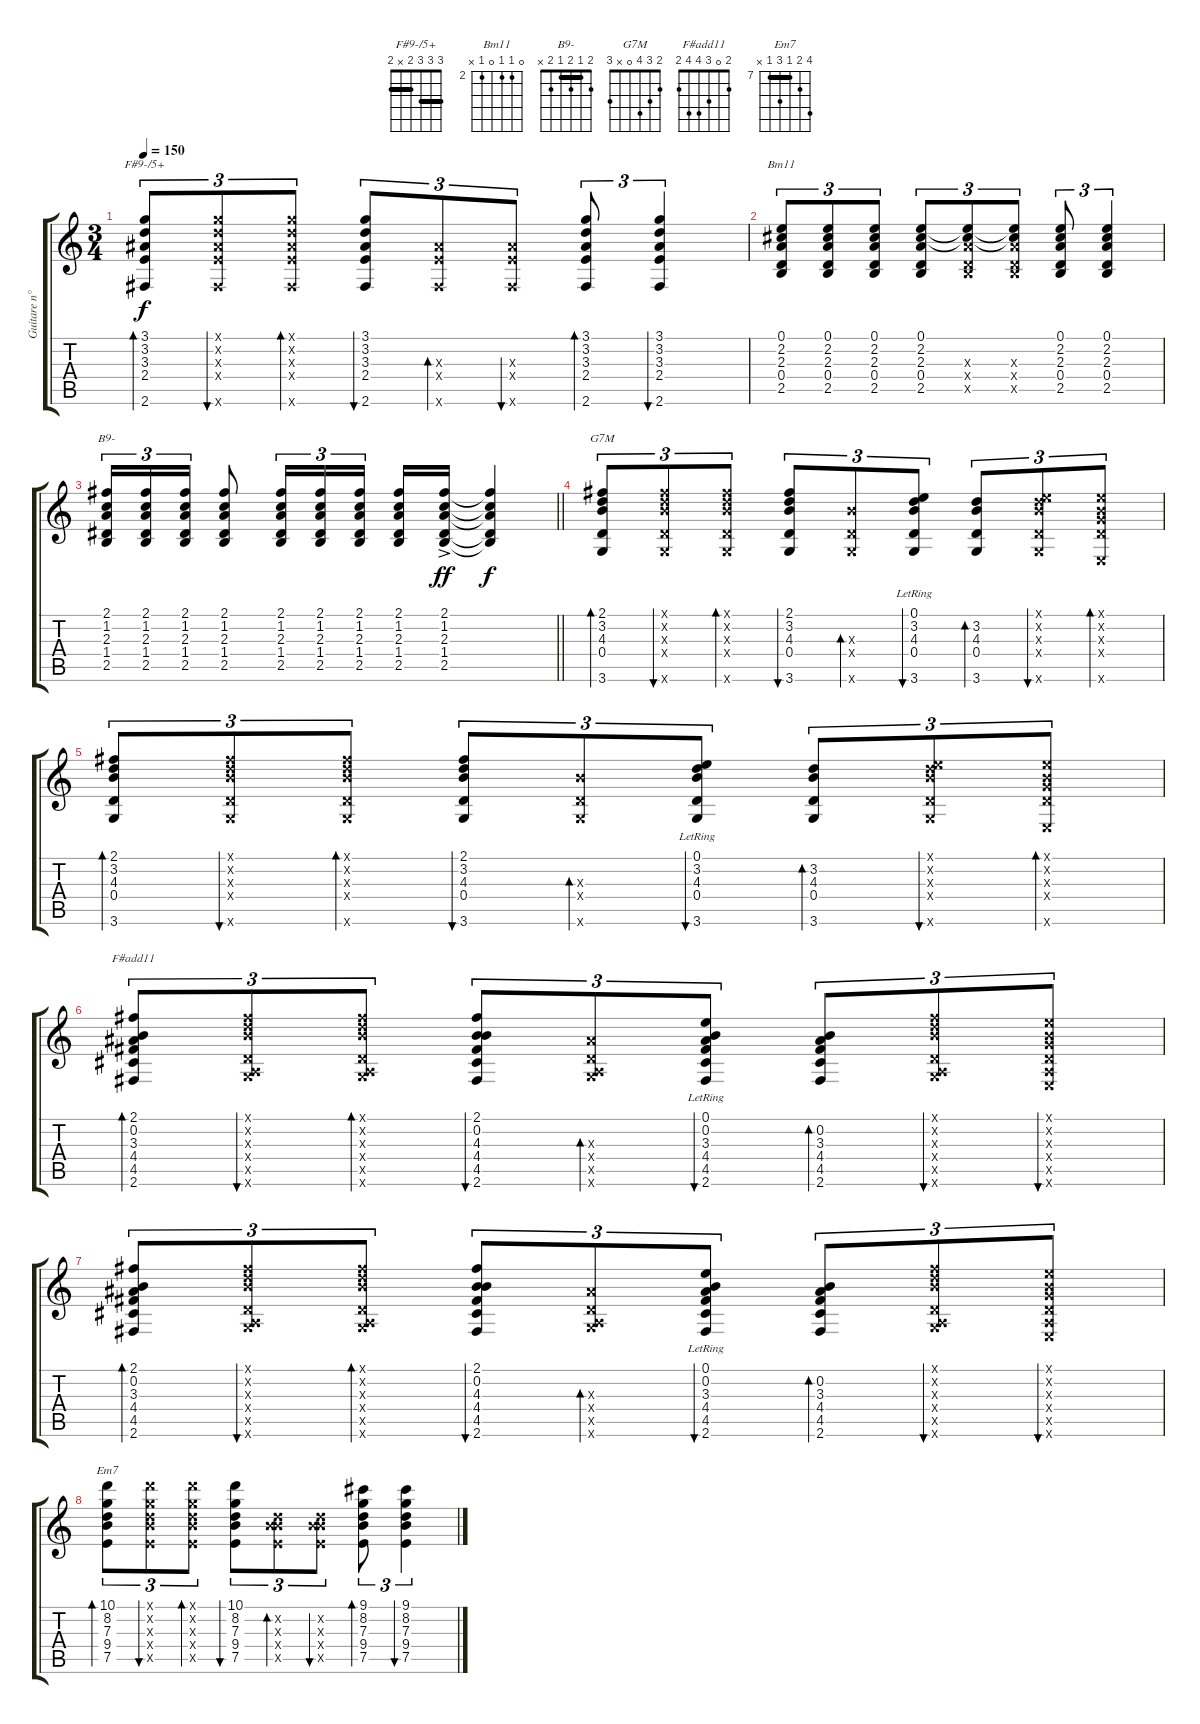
\track ("Guitare n°1" "Guitare n°") {instrument acousticguitarnylon}
\staff {score tabs}
\tuning (E4 B3 G3 D3 A2 E2) {hide}
\chord ("F#9-/5+" 3 3 3 2 x 2) {barre (2 3)}
\chord ("Bm11" 0 2 2 0 2 x) {firstfret 2}
\chord ("B9-" 2 1 2 1 2 x) {barre 1}
\chord ("G7M" 2 3 4 0 x 3)
\chord ("F#add11" 2 0 3 4 4 2)
\chord ("Em7" 10 8 7 9 7 x) {firstfret 7 barre 7}
\ts (3 4)
\tempo 150
\clef g2
\ks c
(3.1 3.2 3.3 2.4 2.6).8{tu (3 2) bd 60 ch "F#9-/5+" dy f} (3.1{x} 3.2{x} 3.3{x} 2.4{x} 2.6{x}).8{tu (3 2) bu 60} (3.1{x} 3.2{x} 3.3{x} 2.4{x} 2.6{x}).8{tu (3 2) bd 60} (3.1 3.2 3.3 2.4 2.6).8{tu (3 2) bu 60} (3.3{x} 2.4{x} 2.6{x}).8{tu (3 2) bd 60} (3.3{x} 2.4{x} 2.6{x}).8{tu (3 2) bu 60} (3.1 3.2 3.3 2.4 2.6).8{tu (3 2) bd 60} (3.1 3.2 3.3 2.4 2.6).4{tu (3 2) bu 60} |
(0.1 2.2 2.3 0.4 2.5).8{tu (3 2) ch "Bm11"} (0.1 2.2 2.3 0.4 2.5).8{tu (3 2)} (0.1 2.2 2.3 0.4 2.5).8{tu (3 2)} (0.1 2.2 2.3 0.4 2.5).8{tu (3 2)} (0.1{t} 2.2{t} 2.3{x} 0.4{x} 2.5{x}).8{tu (3 2)} (0.1{t} 2.2{t} 2.3{x} 0.4{x} 2.5{x}).8{tu (3 2)} (0.1 2.2 2.3 0.4 2.5).8{tu (3 2)} (0.1 2.2 2.3 0.4 2.5).4{tu (3 2)} |
\barLineRight lightlight
(2.1 1.2 2.3 1.4 2.5).16{tu (3 2) ch "B9-"} (2.1 1.2 2.3 1.4 2.5).16{tu (3 2)} (2.1 1.2 2.3 1.4 2.5).16{tu (3 2)} (2.1 1.2 2.3 1.4 2.5).8 (2.1 1.2 2.3 1.4 2.5).16{tu (3 2)} (2.1 1.2 2.3 1.4 2.5).16{tu (3 2)} (2.1 1.2 2.3 1.4 2.5).16{tu (3 2) beam splitsecondary} (2.1 1.2 2.3 1.4 2.5).16 (2.1{ac} 1.2{ac} 2.3{ac} 1.4{ac} 2.5{ac}).16{dy ff} (2.1{t} 1.2{t} 2.3{t} 1.4{t} 2.5{t}).4{dy f} |
(2.1 3.2 4.3 0.4 3.6).8{tu (3 2) bd 60 ch "G7M"} (2.1{x} 3.2{x} 4.3{x} 0.4{x} 3.6{x}).8{tu (3 2) bu 60} (2.1{x} 3.2{x} 4.3{x} 0.4{x} 3.6{x}).8{tu (3 2) bd 60} (2.1 3.2 4.3 0.4 3.6).8{tu (3 2) bu 60} (4.3{x} 0.4{x} 3.6{x}).8{tu (3 2) bd 60} (0.1{lr} 3.2 4.3 0.4 3.6).8{tu (3 2) bu 60} (3.2 4.3 0.4 3.6).8{tu (3 2) bd 60} (0.1{x} 3.2{x} 4.3{x} 0.4{x} 3.6{x}).8{tu (3 2) bu 60} (0.1{x} 0.2{x} 0.3{x} 0.4{x} 0.6{x}).8{tu (3 2) bd 60} |
(2.1 3.2 4.3 0.4 3.6).8{tu (3 2) bd 60} (2.1{x} 3.2{x} 4.3{x} 0.4{x} 3.6{x}).8{tu (3 2) bu 60} (2.1{x} 3.2{x} 4.3{x} 0.4{x} 3.6{x}).8{tu (3 2) bd 60} (2.1 3.2 4.3 0.4 3.6).8{tu (3 2) bu 60} (4.3{x} 0.4{x} 3.6{x}).8{tu (3 2) bd 60} (0.1{lr} 3.2 4.3 0.4 3.6).8{tu (3 2) bu 60} (3.2 4.3 0.4 3.6).8{tu (3 2) bd 60} (0.1{x} 3.2{x} 4.3{x} 0.4{x} 3.6{x}).8{tu (3 2) bu 60} (0.1{x} 0.2{x} 0.3{x} 0.4{x} 0.6{x}).8{tu (3 2) bd 60} |
(2.1 0.2 3.3 4.4 4.5 2.6).8{tu (3 2) bd 60 ch "F#add11"} (2.1{x} 3.2{x} 4.3{x} 0.4{x} 0.5{x} 3.6{x}).8{tu (3 2) bu 60} (2.1{x} 3.2{x} 4.3{x} 0.4{x} 0.5{x} 3.6{x}).8{tu (3 2) bd 60} (2.1 0.2 4.3 4.4 4.5 2.6).8{tu (3 2) bu 60} (3.3{x} 0.4{x} 0.5{x} 3.6{x}).8{tu (3 2) bd 60} (0.1{lr} 0.2 3.3 4.4 4.5 2.6).8{tu (3 2) bu 60} (0.2 3.3 4.4 4.5 2.6).8{tu (3 2) bd 60} (2.1{x} 3.2{x} 4.3{x} 0.4{x} 0.5{x} 3.6{x}).8{tu (3 2) bu 60} (0.1{x} 0.2{x} 0.3{x} 0.4{x} 0.5{x} 0.6{x}).8{tu (3 2) bu 60} |
(2.1 0.2 3.3 4.4 4.5 2.6).8{tu (3 2) bd 60} (2.1{x} 3.2{x} 4.3{x} 0.4{x} 0.5{x} 3.6{x}).8{tu (3 2) bu 60} (2.1{x} 3.2{x} 4.3{x} 0.4{x} 0.5{x} 3.6{x}).8{tu (3 2) bd 60} (2.1 0.2 4.3 4.4 4.5 2.6).8{tu (3 2) bu 60} (3.3{x} 0.4{x} 0.5{x} 3.6{x}).8{tu (3 2) bd 60} (0.1{lr} 0.2 3.3 4.4 4.5 2.6).8{tu (3 2) bu 60} (0.2 3.3 4.4 4.5 2.6).8{tu (3 2) bd 60} (2.1{x} 3.2{x} 4.3{x} 0.4{x} 0.5{x} 3.6{x}).8{tu (3 2) bu 60} (0.1{x} 0.2{x} 0.3{x} 0.4{x} 0.5{x} 0.6{x}).8{tu (3 2) bu 60} |
(10.1 8.2 7.3 9.4 7.5).8{tu (3 2) bd 60 ch "Em7"} (10.1{x} 8.2{x} 7.3{x} 9.4{x} 7.5{x}).8{tu (3 2) bu 60} (10.1{x} 8.2{x} 7.3{x} 9.4{x} 7.5{x}).8{tu (3 2) bd 60} (10.1 8.2 7.3 9.4 7.5).8{tu (3 2) bu 60} (0.2{x} 7.3{x} 9.4{x} 7.5{x}).8{tu (3 2) bd 60} (0.2{x} 7.3{x} 9.4{x} 7.5{x}).8{tu (3 2) bu 60} (9.1 8.2 7.3 9.4 7.5).8{tu (3 2) bd 60} (9.1 8.2 7.3 9.4 7.5).4{tu (3 2) bu 60}
